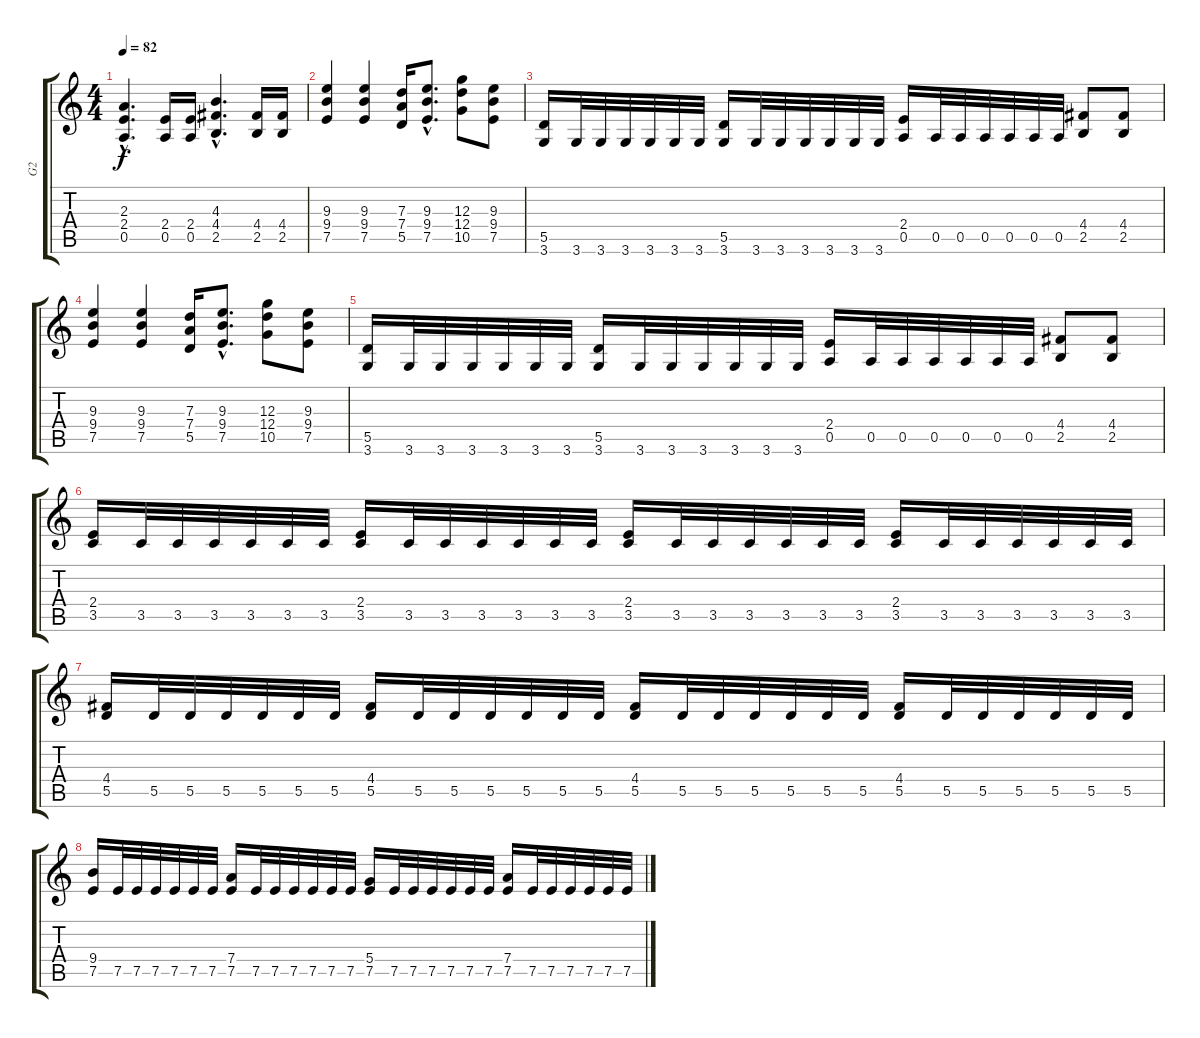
\track ("G2" "G2") {instrument distortionguitar}
\staff {score tabs}
\tuning (E4 B3 G3 D3 A2 E2) {hide}
\ts (4 4)
\tempo 82
\clef g2
\ks c
(2.3{hac} 2.4{hac} 0.5{hac}).4{d dy f} (2.4 0.5).16 (2.4 0.5).16 (4.3{hac} 4.4{hac} 2.5{hac}).4{d} (4.4 2.5).16 (4.4 2.5).16 |
\section ("" "")
(9.3 9.4 7.5).4 (9.3 9.4 7.5).4 (7.3 7.4 5.5).16 (9.3{hac} 9.4{hac} 7.5{hac}).8{d} (12.3 12.4 10.5).8 (9.3 9.4 7.5).8 |
(5.5 3.6).16 3.6.32 3.6.32 3.6.32 3.6.32 3.6.32 3.6.32 (5.5 3.6).16 3.6.32 3.6.32 3.6.32 3.6.32 3.6.32 3.6.32 (2.4 0.5).16 0.5.32 0.5.32 0.5.32 0.5.32 0.5.32 0.5.32 (4.4 2.5).8 (4.4 2.5).8 |
(9.3 9.4 7.5).4 (9.3 9.4 7.5).4 (7.3 7.4 5.5).16 (9.3{hac} 9.4{hac} 7.5{hac}).8{d} (12.3 12.4 10.5).8 (9.3 9.4 7.5).8 |
(5.5 3.6).16 3.6.32 3.6.32 3.6.32 3.6.32 3.6.32 3.6.32 (5.5 3.6).16 3.6.32 3.6.32 3.6.32 3.6.32 3.6.32 3.6.32 (2.4 0.5).16 0.5.32 0.5.32 0.5.32 0.5.32 0.5.32 0.5.32 (4.4 2.5).8 (4.4 2.5).8 |
\section ("" "")
(2.4 3.5).16 3.5.32 3.5.32 3.5.32 3.5.32 3.5.32 3.5.32 (2.4 3.5).16 3.5.32 3.5.32 3.5.32 3.5.32 3.5.32 3.5.32 (2.4 3.5).16 3.5.32 3.5.32 3.5.32 3.5.32 3.5.32 3.5.32 (2.4 3.5).16 3.5.32 3.5.32 3.5.32 3.5.32 3.5.32 3.5.32 |
(4.4 5.5).16 5.5.32 5.5.32 5.5.32 5.5.32 5.5.32 5.5.32 (4.4 5.5).16 5.5.32 5.5.32 5.5.32 5.5.32 5.5.32 5.5.32 (4.4 5.5).16 5.5.32 5.5.32 5.5.32 5.5.32 5.5.32 5.5.32 (4.4 5.5).16 5.5.32 5.5.32 5.5.32 5.5.32 5.5.32 5.5.32 |
(9.4 7.5).16 7.5.32 7.5.32 7.5.32 7.5.32 7.5.32 7.5.32 (7.4 7.5).16 7.5.32 7.5.32 7.5.32 7.5.32 7.5.32 7.5.32 (5.4 7.5).16 7.5.32 7.5.32 7.5.32 7.5.32 7.5.32 7.5.32 (7.4 7.5).16 7.5.32 7.5.32 7.5.32 7.5.32 7.5.32 7.5.32
